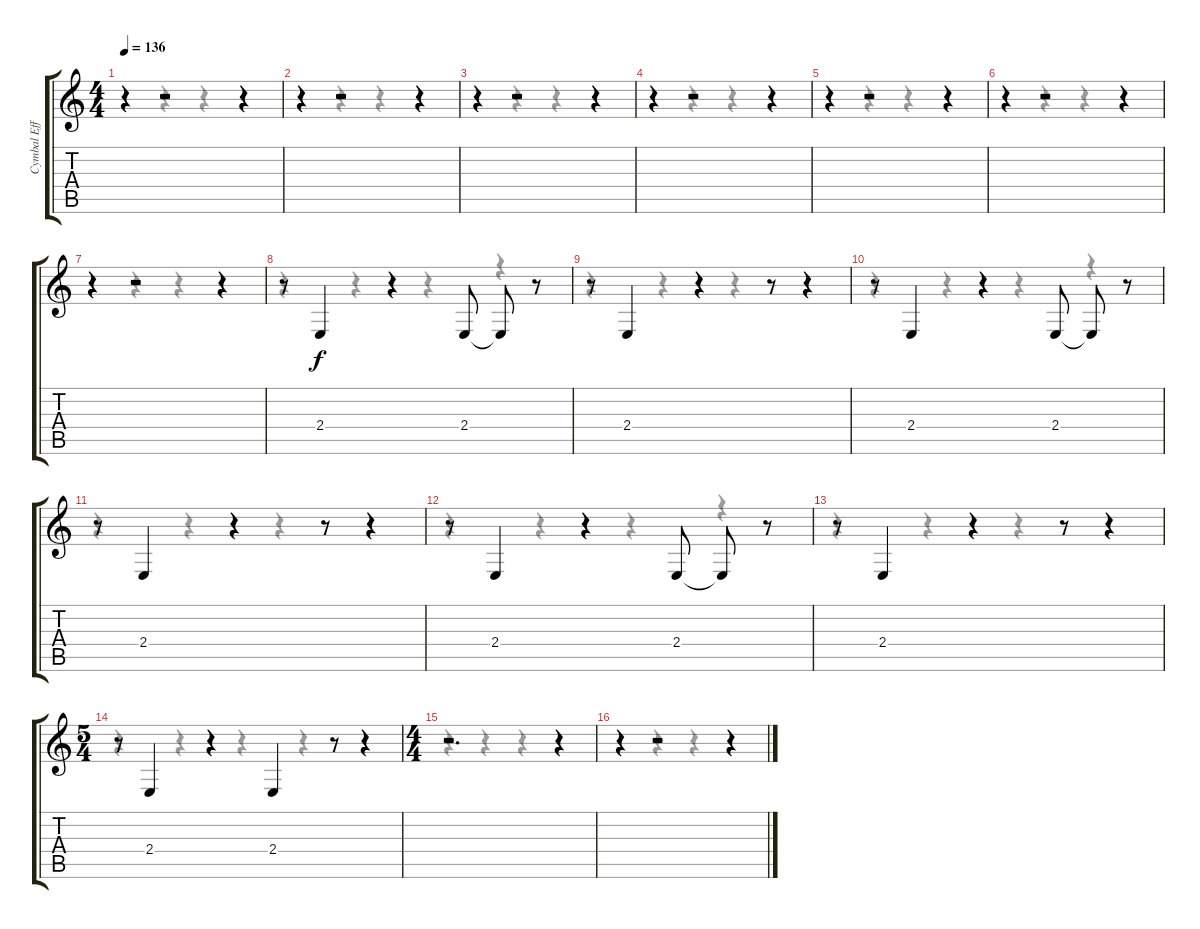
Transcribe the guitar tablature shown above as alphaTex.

\track ("Cymbal Effect" "Cymbal Eff") {instrument reversecymbal}
\staff {score tabs}
\tuning (E4 B3 G3 D3 A2 E2) {hide}
\voice
\ts (4 4)
\tempo 136
\clef g2
\ks c
r.4{dy f} r.2 r.4 |
r.4 r.2 r.4 |
r.4 r.2 r.4 |
r.4 r.2 r.4 |
r.4 r.2 r.4 |
r.4 r.2 r.4 |
r.4 r.2 r.4 |
r.8 2.4.4 r.4 2.4.8 2.4{t}.8 r.8 |
r.8 2.4.4 r.4 r.8 r.4 |
r.8 2.4.4 r.4 2.4.8 2.4{t}.8 r.8 |
r.8 2.4.4 r.4 r.8 r.4 |
r.8 2.4.4 r.4 2.4.8 2.4{t}.8 r.8 |
r.8 2.4.4 r.4 r.8 r.4 |
\ts (5 4)
r.8 2.4.4 r.4 2.4.4 r.8 r.4 |
\ts (4 4)
r.2{d} r.4 |
r.4 r.2 r.4
\voice
\clef g2
\ottava regular
\simile none
\ks c
r.4{dy f} r.4 r.4 r.4 |
r.4 r.4 r.4 r.4 |
r.4 r.4 r.4 r.4 |
r.4 r.4 r.4 r.4 |
r.4 r.4 r.4 r.4 |
r.4 r.4 r.4 r.4 |
r.4 r.4 r.4 r.4 |
r.4 r.4 r.4 r.4 |
r.4 r.4 r.4 r.4 |
r.4 r.4 r.4 r.4 |
r.4 r.4 r.4 r.4 |
r.4 r.4 r.4 r.4 |
r.4 r.4 r.4 r.4 |
r.4 r.4 r.4 r.4 r.4 |
r.4 r.4 r.4 r.4 |
r.4 r.4 r.4 r.4
